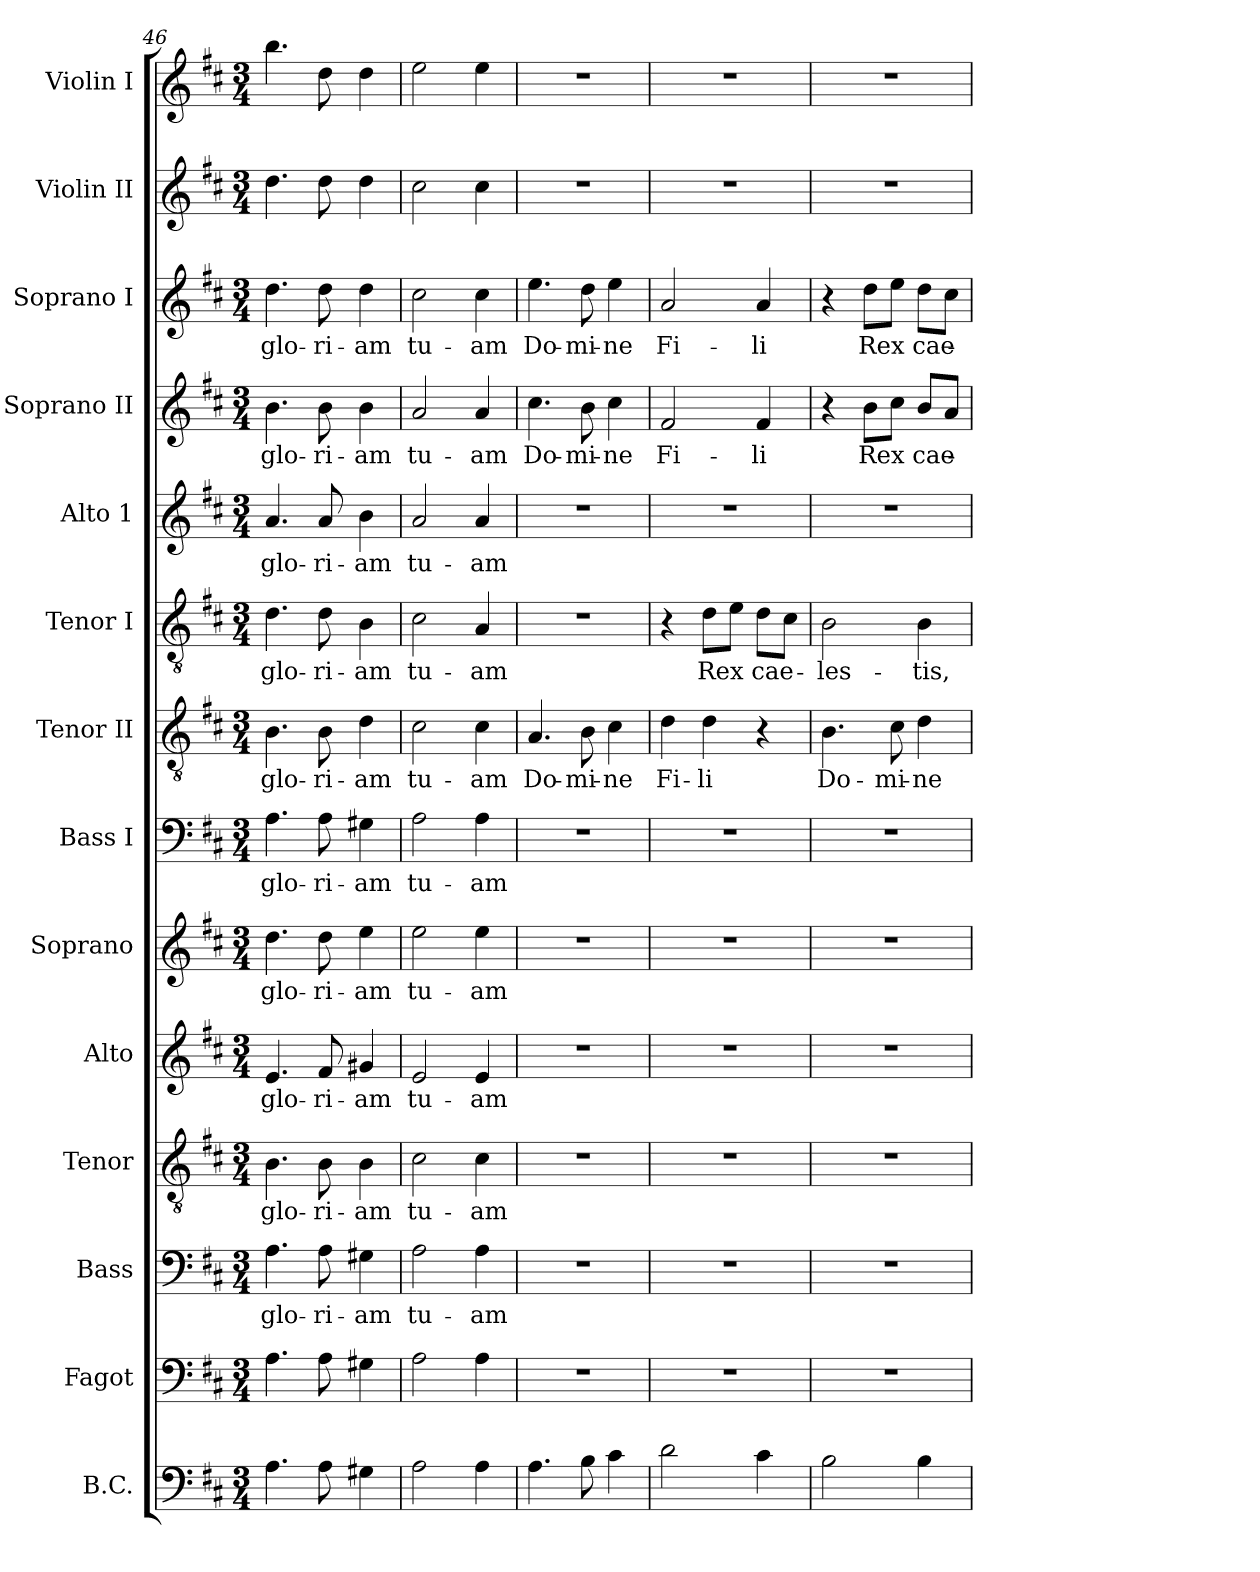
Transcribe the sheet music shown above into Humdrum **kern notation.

**kern	**kern	**kern	**text	**kern	**text	**kern	**text	**kern	**text	**kern	**text	**kern	**text	**kern	**text	**kern	**text	**kern	**text	**kern	**text	**kern	**kern
*part14	*part13	*part12	*part12	*part11	*part11	*part10	*part10	*part9	*part9	*part8	*part8	*part7	*part7	*part6	*part6	*part5	*part5	*part4	*part4	*part3	*part3	*part2	*part1
*staff14	*staff13	*staff12	*staff12	*staff11	*staff11	*staff10	*staff10	*staff9	*staff9	*staff8	*staff8	*staff7	*staff7	*staff6	*staff6	*staff5	*staff5	*staff4	*staff4	*staff3	*staff3	*staff2	*staff1
*I"B.C.	*I"Fagot	*I"Bass	*	*I"Tenor	*	*I"Alto	*	*I"Soprano	*	*I"Bass I	*	*I"Tenor II	*	*I"Tenor I	*	*I"Alto 1	*	*I"Soprano II	*	*I"Soprano I	*	*I"Violin II	*I"Violin I
*I'B.C.	*I'Fg	*	*	*I'T-R	*	*	*	*I'S-R	*	*I'B1	*	*I'T2	*	*I'T1	*	*I'A1	*	*I'S2	*	*I'S1	*	*I'Vln. II	*I'Vln. I
*clefF4	*clefF4	*clefF4	*	*clefGv2	*	*clefG2	*	*clefG2	*	*clefF4	*	*clefGv2	*	*clefGv2	*	*clefG2	*	*clefG2	*	*clefG2	*	*clefG2	*clefG2
*k[f#c#]	*k[f#c#]	*k[f#c#]	*	*k[f#c#]	*	*k[f#c#]	*	*k[f#c#]	*	*k[f#c#]	*	*k[f#c#]	*	*k[f#c#]	*	*k[f#c#]	*	*k[f#c#]	*	*k[f#c#]	*	*k[f#c#]	*k[f#c#]
*D:	*D:	*D:	*	*D:	*	*D:	*	*D:	*	*D:	*	*D:	*	*D:	*	*D:	*	*D:	*	*D:	*	*D:	*D:
*M3/4	*M3/4	*M3/4	*	*M3/4	*	*M3/4	*	*M3/4	*	*M3/4	*	*M3/4	*	*M3/4	*	*M3/4	*	*M3/4	*	*M3/4	*	*M3/4	*M3/4
=46	=46	=46	=46	=46	=46	=46	=46	=46	=46	=46	=46	=46	=46	=46	=46	=46	=46	=46	=46	=46	=46	=46	=46
!	!	!	!LO:LY:b	!	!LO:LY:b	!	!LO:LY:b	!	!LO:LY:b	!	!LO:LY:b	!	!LO:LY:b	!	!LO:LY:b	!	!LO:LY:b	!	!LO:LY:b	!	!LO:LY:b	!	!
4.A\	4.A\	4.A\	glo-	4.B\	glo-	4.e/	glo-	4.dd\	glo-	4.A\	glo-	4.B\	glo-	4.d\	glo-	4.a/	glo-	4.b\	glo-	4.dd\	glo-	4.dd\	4.bb\
!	!	!	!LO:LY:b	!	!LO:LY:b	!	!LO:LY:b	!	!LO:LY:b	!	!LO:LY:b	!	!LO:LY:b	!	!LO:LY:b	!	!LO:LY:b	!	!LO:LY:b	!	!LO:LY:b	!	!
8A\	8A\	8A\	-ri-	8B\	-ri-	8f#/	-ri-	8dd\	-ri-	8A\	-ri-	8B\	-ri-	8d\	-ri-	8a/	-ri-	8b\	-ri-	8dd\	-ri-	8dd\	8dd\
!	!	!	!LO:LY:b	!	!LO:LY:b	!	!LO:LY:b	!	!LO:LY:b	!	!LO:LY:b	!	!LO:LY:b	!	!LO:LY:b	!	!LO:LY:b	!	!LO:LY:b	!	!LO:LY:b	!	!
4G#X\	4G#X\	4G#X\	-am	4B\	-am	4g#X/	-am	4ee\	-am	4G#X\	-am	4d\	-am	4B\	-am	4b\	-am	4b\	-am	4dd\	-am	4dd\	4dd\
!!LO:PB:g=z
=47	=47	=47	=47	=47	=47	=47	=47	=47	=47	=47	=47	=47	=47	=47	=47	=47	=47	=47	=47	=47	=47	=47	=47
!	!	!	!LO:LY:b	!	!LO:LY:b	!	!LO:LY:b	!	!LO:LY:b	!	!LO:LY:b	!	!LO:LY:b	!	!LO:LY:b	!	!LO:LY:b	!	!LO:LY:b	!	!LO:LY:b	!	!
2A\	2A\	2A\	tu-	2c#\	tu-	2e/	tu-	2ee\	tu-	2A\	tu-	2c#\	tu-	2c#\	tu-	2a/	tu-	2a/	tu-	2cc#\	tu-	2cc#\	2ee\
!	!	!	!LO:LY:b	!	!LO:LY:b	!	!LO:LY:b	!	!LO:LY:b	!	!LO:LY:b	!	!LO:LY:b	!	!LO:LY:b	!	!LO:LY:b	!	!LO:LY:b	!	!LO:LY:b	!	!
4A\	4A\	4A\	-am	4c#\	-am	4e/	-am	4ee\	-am	4A\	-am	4c#\	-am	4A/	-am	4a/	-am	4a/	-am	4cc#\	-am	4cc#\	4ee\
=48	=48	=48	=48	=48	=48	=48	=48	=48	=48	=48	=48	=48	=48	=48	=48	=48	=48	=48	=48	=48	=48	=48	=48
!	!	!	!	!	!	!	!	!	!	!	!	!	!LO:LY:b	!	!	!	!	!	!LO:LY:b	!	!LO:LY:b	!	!
4.A\	2.r	2.r	.	2.r	.	2.r	.	2.r	.	2.r	.	4.A/	Do-	2.r	.	2.r	.	4.cc#\	Do-	4.ee\	Do-	2.r	2.r
!	!	!	!	!	!	!	!	!	!	!	!	!	!LO:LY:b	!	!	!	!	!	!LO:LY:b	!	!LO:LY:b	!	!
8B\	.	.	.	.	.	.	.	.	.	.	.	8B\	-mi-	.	.	.	.	8b\	-mi-	8dd\	-mi-	.	.
!	!	!	!	!	!	!	!	!	!	!	!	!	!LO:LY:b	!	!	!	!	!	!LO:LY:b	!	!LO:LY:b	!	!
4c#\	.	.	.	.	.	.	.	.	.	.	.	4c#\	-ne	.	.	.	.	4cc#\	-ne	4ee\	-ne	.	.
=49	=49	=49	=49	=49	=49	=49	=49	=49	=49	=49	=49	=49	=49	=49	=49	=49	=49	=49	=49	=49	=49	=49	=49
!	!	!	!	!	!	!	!	!	!	!	!	!	!LO:LY:b	!	!	!	!	!	!LO:LY:b	!	!LO:LY:b	!	!
2d\	2.r	2.r	.	2.r	.	2.r	.	2.r	.	2.r	.	4d\	Fi-	4r	.	2.r	.	2f#/	Fi-	2a/	Fi-	2.r	2.r
!	!	!	!	!	!	!	!	!	!	!	!	!	!LO:LY:b	!	!LO:LY:b	!	!	!	!	!	!	!	!
.	.	.	.	.	.	.	.	.	.	.	.	4d\	-li	8d\L	Rex	.	.	.	.	.	.	.	.
.	.	.	.	.	.	.	.	.	.	.	.	.	.	8e\J	.	.	.	.	.	.	.	.	.
!	!	!	!	!	!	!	!	!	!	!	!	!	!	!	!LO:LY:b	!	!	!	!LO:LY:b	!	!LO:LY:b	!	!
4c#\	.	.	.	.	.	.	.	.	.	.	.	4r	.	8d\L	cae-	.	.	4f#/	-li	4a/	-li	.	.
.	.	.	.	.	.	.	.	.	.	.	.	.	.	8c#\J	.	.	.	.	.	.	.	.	.
=50	=50	=50	=50	=50	=50	=50	=50	=50	=50	=50	=50	=50	=50	=50	=50	=50	=50	=50	=50	=50	=50	=50	=50
!	!	!	!	!	!	!	!	!	!	!	!	!	!LO:LY:b	!	!LO:LY:b	!	!	!	!	!	!	!	!
2B\	2.r	2.r	.	2.r	.	2.r	.	2.r	.	2.r	.	4.B\	Do-	2B\	-les-	2.r	.	4r	.	4r	.	2.r	2.r
!	!	!	!	!	!	!	!	!	!	!	!	!	!	!	!	!	!	!	!LO:LY:b	!	!LO:LY:b	!	!
.	.	.	.	.	.	.	.	.	.	.	.	.	.	.	.	.	.	8b\L	Rex	8dd\L	Rex	.	.
!	!	!	!	!	!	!	!	!	!	!	!	!	!LO:LY:b	!	!	!	!	!	!	!	!	!	!
.	.	.	.	.	.	.	.	.	.	.	.	8c#\	-mi-	.	.	.	.	8cc#\J	.	8ee\J	.	.	.
!	!	!	!	!	!	!	!	!	!	!	!	!	!LO:LY:b	!	!LO:LY:b	!	!	!	!LO:LY:b	!	!LO:LY:b	!	!
4B\	.	.	.	.	.	.	.	.	.	.	.	4d\	-ne	4B\	-tis,	.	.	8b/L	cae-	8dd\L	cae-	.	.
.	.	.	.	.	.	.	.	.	.	.	.	.	.	.	.	.	.	8a/J	.	8cc#\J	.	.	.
=	=	=	=	=	=	=	=	=	=	=	=	=	=	=	=	=	=	=	=	=	=	=	=
*-	*-	*-	*-	*-	*-	*-	*-	*-	*-	*-	*-	*-	*-	*-	*-	*-	*-	*-	*-	*-	*-	*-	*-
